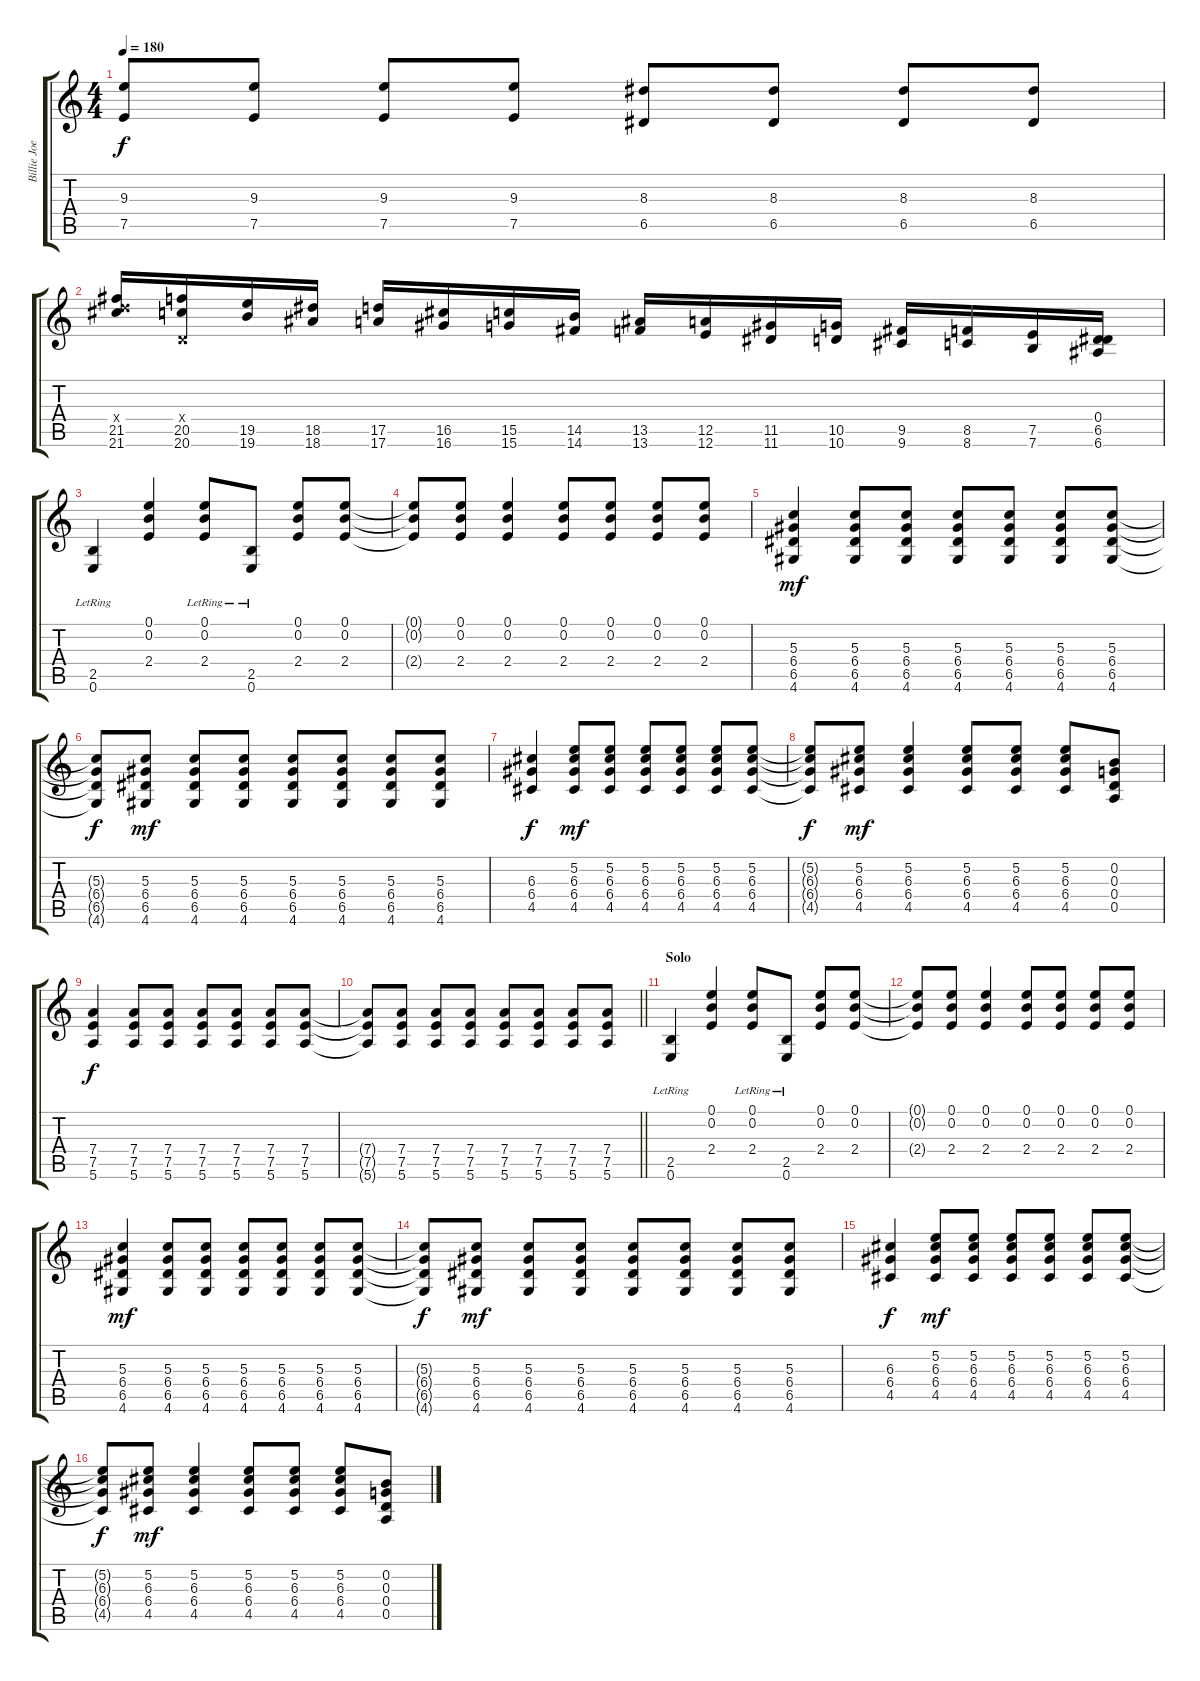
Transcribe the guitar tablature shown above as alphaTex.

\track ("Billie Joe Armstrong (Guitar 1)" "Billie Joe") {instrument distortionguitar}
\staff {score tabs}
\tuning (E4 B3 G3 D3 A2 E2) {hide}
\ts (4 4)
\tempo 180
\clef g2
\ks c
(9.3 7.5).8{dy f} (9.3 7.5).8 (9.3 7.5).8 (9.3 7.5).8 (8.3 6.5).8 (8.3 6.5).8 (8.3 6.5).8 (8.3 6.5).8 |
(12.4{x} 21.5 21.6).16 (0.4{x} 20.5 20.6).16 (19.5 19.6).16 (18.5 18.6).16 (17.5 17.6).16 (16.5 16.6).16 (15.5 15.6).16 (14.5 14.6).16 (13.5 13.6).16 (12.5 12.6).16 (11.5 11.6).16 (10.5 10.6).16 (9.5 9.6).16 (8.5 8.6).16 (7.5 7.6).16 (0.4 6.5 6.6).16 |
(2.5{lr} 0.6).4 (0.1 0.2 2.4).4 (0.1{lr} 0.2{lr} 2.4).8 (2.5{lr} 0.6{lr}).8 (0.1 0.2 2.4).8 (0.1 0.2 2.4).8 |
(0.1{t} 0.2{t} 2.4{t}).8 (0.1 0.2 2.4).8 (0.1 0.2 2.4).4 (0.1 0.2 2.4).8 (0.1 0.2 2.4).8 (0.1 0.2 2.4).8 (0.1 0.2 2.4).8 |
(5.3 6.4 6.5 4.6).4{dy mf} (5.3 6.4 6.5 4.6).8 (5.3 6.4 6.5 4.6).8 (5.3 6.4 6.5 4.6).8 (5.3 6.4 6.5 4.6).8 (5.3 6.4 6.5 4.6).8 (5.3 6.4 6.5 4.6).8 |
(5.3{t} 6.4{t} 6.5{t} 4.6{t}).8{dy f} (5.3 6.4 6.5 4.6).8{dy mf} (5.3 6.4 6.5 4.6).8 (5.3 6.4 6.5 4.6).8 (5.3 6.4 6.5 4.6).8 (5.3 6.4 6.5 4.6).8 (5.3 6.4 6.5 4.6).8 (5.3 6.4 6.5 4.6).8 |
(6.3 6.4 4.5).4{dy f} (5.2 6.3 6.4 4.5).8{dy mf} (5.2 6.3 6.4 4.5).8 (5.2 6.3 6.4 4.5).8 (5.2 6.3 6.4 4.5).8 (5.2 6.3 6.4 4.5).8 (5.2 6.3 6.4 4.5).8 |
(5.2{t} 6.3{t} 6.4{t} 4.5{t}).8{dy f} (5.2 6.3 6.4 4.5).8{dy mf} (5.2 6.3 6.4 4.5).4 (5.2 6.3 6.4 4.5).8 (5.2 6.3 6.4 4.5).8 (5.2 6.3 6.4 4.5).8 (0.2 0.3 0.4 0.5).8 |
(7.4 7.5 5.6).4{dy f} (7.4 7.5 5.6).8 (7.4 7.5 5.6).8 (7.4 7.5 5.6).8 (7.4 7.5 5.6).8 (7.4 7.5 5.6).8 (7.4 7.5 5.6).8 |
\barLineRight lightlight
(7.4{t} 7.5{t} 5.6{t}).8 (7.4 7.5 5.6).8 (7.4 7.5 5.6).8 (7.4 7.5 5.6).8 (7.4 7.5 5.6).8 (7.4 7.5 5.6).8 (7.4 7.5 5.6).8 (7.4 7.5 5.6).8 |
\section ("" "Solo")
(2.5{lr} 0.6).4 (0.1 0.2 2.4).4 (0.1{lr} 0.2{lr} 2.4).8 (2.5{lr} 0.6{lr}).8 (0.1 0.2 2.4).8 (0.1 0.2 2.4).8 |
(0.1{t} 0.2{t} 2.4{t}).8 (0.1 0.2 2.4).8 (0.1 0.2 2.4).4 (0.1 0.2 2.4).8 (0.1 0.2 2.4).8 (0.1 0.2 2.4).8 (0.1 0.2 2.4).8 |
(5.3 6.4 6.5 4.6).4{dy mf} (5.3 6.4 6.5 4.6).8 (5.3 6.4 6.5 4.6).8 (5.3 6.4 6.5 4.6).8 (5.3 6.4 6.5 4.6).8 (5.3 6.4 6.5 4.6).8 (5.3 6.4 6.5 4.6).8 |
(5.3{t} 6.4{t} 6.5{t} 4.6{t}).8{dy f} (5.3 6.4 6.5 4.6).8{dy mf} (5.3 6.4 6.5 4.6).8 (5.3 6.4 6.5 4.6).8 (5.3 6.4 6.5 4.6).8 (5.3 6.4 6.5 4.6).8 (5.3 6.4 6.5 4.6).8 (5.3 6.4 6.5 4.6).8 |
(6.3 6.4 4.5).4{dy f} (5.2 6.3 6.4 4.5).8{dy mf} (5.2 6.3 6.4 4.5).8 (5.2 6.3 6.4 4.5).8 (5.2 6.3 6.4 4.5).8 (5.2 6.3 6.4 4.5).8 (5.2 6.3 6.4 4.5).8 |
(5.2{t} 6.3{t} 6.4{t} 4.5{t}).8{dy f} (5.2 6.3 6.4 4.5).8{dy mf} (5.2 6.3 6.4 4.5).4 (5.2 6.3 6.4 4.5).8 (5.2 6.3 6.4 4.5).8 (5.2 6.3 6.4 4.5).8 (0.2 0.3 0.4 0.5).8
